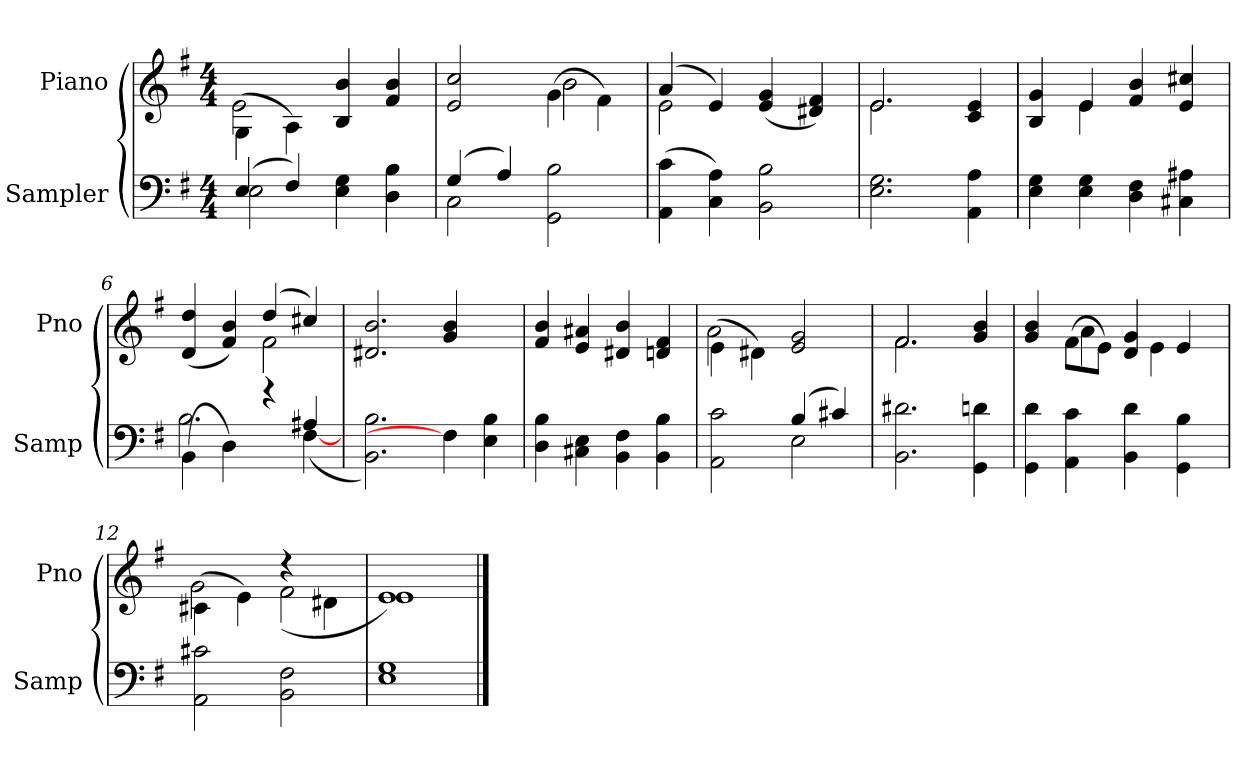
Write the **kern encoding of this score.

**kern	**kern
*part2	*part1
*staff2	*staff1
*I"Sampler	*I"Piano
*I'Samp	*I'Pno
*clefF4	*clefG2
*k[f#]	*k[f#]
*G:	*G:
*M4/4	*M4/4
=1	=1
*^	*^
(4E/	2E	(4G\	2e
4F#/)	.	4A\)	.
4E 4G	2ryy	4B 4b	2ryy
4D 4B	.	4f# 4b	.
=2	=2	=2	=2
(4G/	2C	2e 2cc	2ryy
4A/)	.	.	.
2GG 2B	2ryy	(4g\	2b
.	.	4f#\)	.
*v	*v	*	*
=3	=3	=3
(4AA 4c	(4a/	2e
4C 4A)	4e/)	.
2BB 2B	(4e 4g	2ryy
.	4d#X 4f#)	.
=4	=4	=4
2.E 2.G	2.e/	2.e
4AA 4A	4c 4e	4ryy
=5	=5	=5
4E 4G	4B 4g	4ryy
4E 4G	4e/	4e
4D 4F#	4f# 4b	2ryy
4C#X 4A#X	4e 4cc#X	.
=6	=6	=6
*^	*	*
(4BB\	2.B	(4d 4dd	2ryy
4D\)	.	4f# 4b)	.
4r	.	(4dd/	2f#
4A#X/	([4F#	4cc#X/)	.
*v	*v	*	*
*	*v	*v
=7	=7
2.BB 2.B)	2.d#X 2.b
4F#]	4g 4b
4E 4B	4ryy
=8	=8
4D 4B	4f# 4b
4C#X 4E	4e 4a#X
4BB 4F#	4d#X 4b
4BB 4B	4dn 4f#
=9	=9
*^	*^
2AA 2c	2ryy	(4e\	2a
.	.	4d#X\)	.
(4B/	2E	2e 2g	2ryy
4c#X/)	.	.	.
*v	*v	*	*
=10	=10	=10
2.BB 2.d#X	2.f#/	2.f#
4GG 4dn	4g 4b	4ryy
=11	=11	=11
4GG 4d	4g 4b	4ryy
4AA 4c	(8f#\L	4a
.	8e\J)	.
4BB 4d	4d 4g	8ryy
.	.	4e
4GG 4B	4e/	.
.	.	8ryy
=12	=12	=12
2AA 2c#X	(4c#X\	2g
.	4e\)	.
2BB 2F#	4r	(2f#
.	4d#X\	.
=13	=13	=13
1E 1G	1e/)	1e
*	*v	*v
==	==
*-	*-
